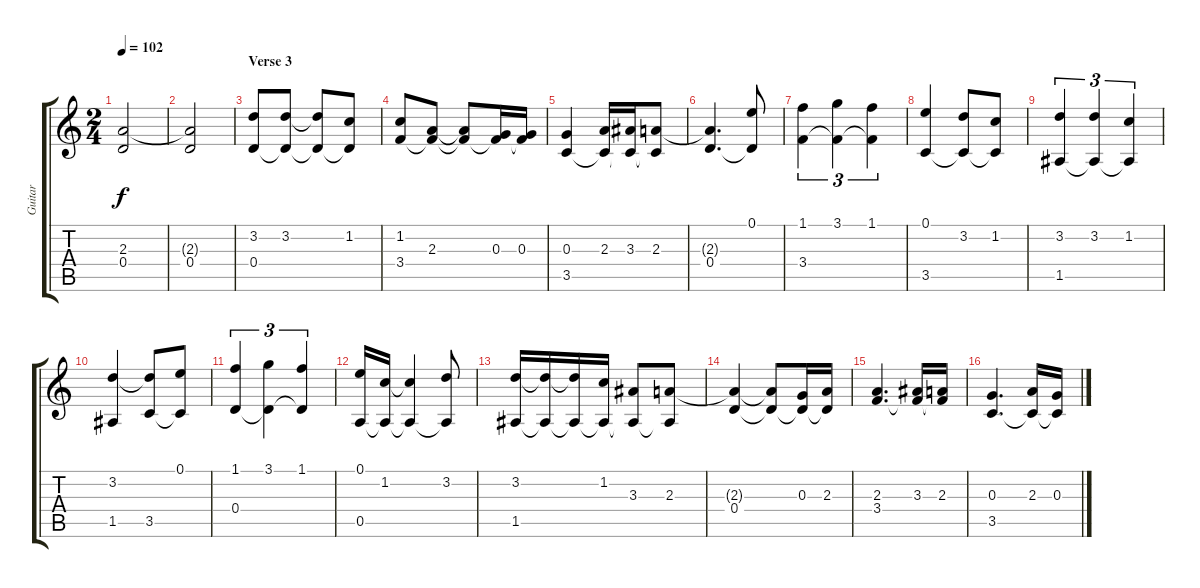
\track ("Guitar" "Guitar") {instrument acousticguitarnylon}
\staff {score tabs}
\tuning (E4 B3 G3 D3 A2 E2) {hide}
\ts (2 4)
\tempo 102
\clef g2
\ks c
(2.3{t} 0.4).2{dy f} |
(2.3{t} 0.4).2 |
\section ("" "Verse 3")
(3.2 0.4).8 (3.2 0.4{t}).8 (3.2{t} 0.4{t}).8 (1.2 0.4{t}).8 |
(1.2 3.4).8 (2.3 3.4{t}).8 (2.3{t} 3.4{t}).8 (0.3 3.4{t}).16 (0.3 3.4{t}).16 |
(0.3 3.5).4 (2.3 3.5{t}).16 (3.3 3.5{t}).16 (2.3 3.5{t}).8 |
(2.3{t} 0.4).4{d} (0.1 0.4{t}).8 |
(1.1 3.4).4{tu (3 2)} (3.1 3.4{t}).4{tu (3 2)} (1.1 3.4{t}).4{tu (3 2)} |
(0.1 3.5).4 (3.2 3.5{t}).8 (1.2 3.5{t}).8 |
(3.2 1.5).4{tu (3 2)} (3.2 1.5{t}).4{tu (3 2)} (1.2 1.5{t}).4{tu (3 2)} |
(3.2 1.5).4 (3.2{t} 3.5).8 (0.1 3.5{t}).8 |
(1.1 0.4).4{tu (3 2)} (3.1 0.4{t}).4{tu (3 2)} (1.1 0.4{t}).4{tu (3 2)} |
(0.1 0.5).16 (1.2 0.5{t}).16 (1.2{t} 0.5{t}).4 (3.2 0.5{t}).8 |
(3.2 1.5).16 (3.2{t} 1.5{t}).16 (3.2{t} 1.5{t}).16 (1.2 1.5{t}).16 (3.3 1.5{t}).8 (2.3 1.5{t}).8 |
(2.3{t} 0.4).4 (2.3{t} 0.4{t}).8 (0.3 0.4{t}).16 (2.3 0.4{t}).16 |
(2.3 3.4).4{d} (3.3 3.4{t}).16 (2.3 3.4{t}).16 |
(0.3 3.5).4{d} (2.3 3.5{t}).16 (0.3 3.5{t}).16
